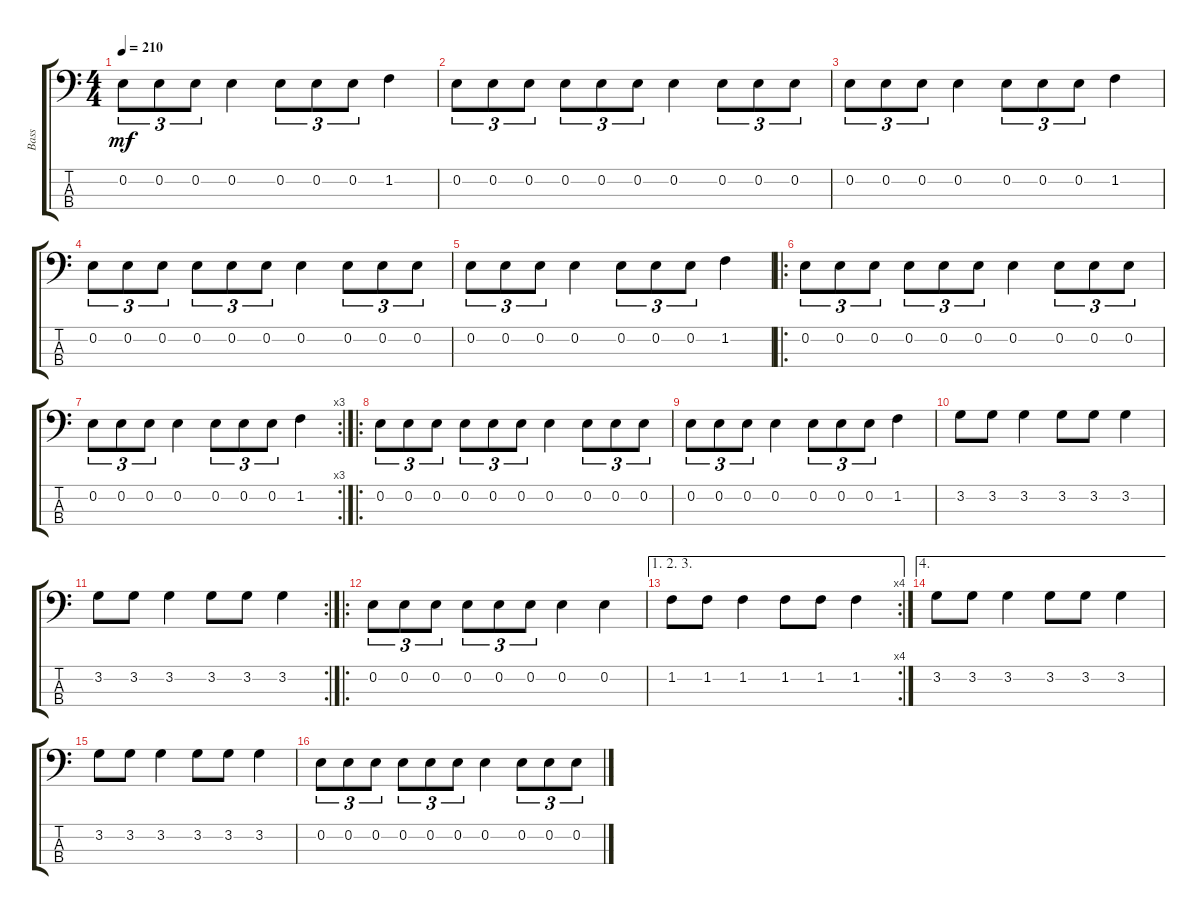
\track ("Bass" "Bass") {instrument shamisen}
\staff {score tabs}
\tuning (A3 E3 C3 G3) {hide}
\ts (4 4)
\tempo 210
\clef f4
\ks c
0.2.8{tu (3 2) dy mf} 0.2.8{tu (3 2)} 0.2.8{tu (3 2)} 0.2.4 0.2.8{tu (3 2)} 0.2.8{tu (3 2)} 0.2.8{tu (3 2)} 1.2.4 |
0.2.8{tu (3 2)} 0.2.8{tu (3 2)} 0.2.8{tu (3 2)} 0.2.8{tu (3 2)} 0.2.8{tu (3 2)} 0.2.8{tu (3 2)} 0.2.4 0.2.8{tu (3 2)} 0.2.8{tu (3 2)} 0.2.8{tu (3 2)} |
0.2.8{tu (3 2)} 0.2.8{tu (3 2)} 0.2.8{tu (3 2)} 0.2.4 0.2.8{tu (3 2)} 0.2.8{tu (3 2)} 0.2.8{tu (3 2)} 1.2.4 |
0.2.8{tu (3 2)} 0.2.8{tu (3 2)} 0.2.8{tu (3 2)} 0.2.8{tu (3 2)} 0.2.8{tu (3 2)} 0.2.8{tu (3 2)} 0.2.4 0.2.8{tu (3 2)} 0.2.8{tu (3 2)} 0.2.8{tu (3 2)} |
0.2.8{tu (3 2)} 0.2.8{tu (3 2)} 0.2.8{tu (3 2)} 0.2.4 0.2.8{tu (3 2)} 0.2.8{tu (3 2)} 0.2.8{tu (3 2)} 1.2.4 |
\ro
0.2.8{tu (3 2)} 0.2.8{tu (3 2)} 0.2.8{tu (3 2)} 0.2.8{tu (3 2)} 0.2.8{tu (3 2)} 0.2.8{tu (3 2)} 0.2.4 0.2.8{tu (3 2)} 0.2.8{tu (3 2)} 0.2.8{tu (3 2)} |
\rc 3
0.2.8{tu (3 2)} 0.2.8{tu (3 2)} 0.2.8{tu (3 2)} 0.2.4 0.2.8{tu (3 2)} 0.2.8{tu (3 2)} 0.2.8{tu (3 2)} 1.2.4 |
\ro
0.2.8{tu (3 2)} 0.2.8{tu (3 2)} 0.2.8{tu (3 2)} 0.2.8{tu (3 2)} 0.2.8{tu (3 2)} 0.2.8{tu (3 2)} 0.2.4 0.2.8{tu (3 2)} 0.2.8{tu (3 2)} 0.2.8{tu (3 2)} |
0.2.8{tu (3 2)} 0.2.8{tu (3 2)} 0.2.8{tu (3 2)} 0.2.4 0.2.8{tu (3 2)} 0.2.8{tu (3 2)} 0.2.8{tu (3 2)} 1.2.4 |
3.2.8 3.2.8 3.2.4 3.2.8 3.2.8 3.2.4 |
\rc 2
3.2.8 3.2.8 3.2.4 3.2.8 3.2.8 3.2.4 |
\ro
0.2.8{tu (3 2)} 0.2.8{tu (3 2)} 0.2.8{tu (3 2)} 0.2.8{tu (3 2)} 0.2.8{tu (3 2)} 0.2.8{tu (3 2)} 0.2.4 0.2.4 |
\ae (1 2 3)
\rc 4
1.2.8 1.2.8 1.2.4 1.2.8 1.2.8 1.2.4 |
\ae 4
3.2.8 3.2.8 3.2.4 3.2.8 3.2.8 3.2.4 |
3.2.8 3.2.8 3.2.4 3.2.8 3.2.8 3.2.4 |
0.2.8{tu (3 2)} 0.2.8{tu (3 2)} 0.2.8{tu (3 2)} 0.2.8{tu (3 2)} 0.2.8{tu (3 2)} 0.2.8{tu (3 2)} 0.2.4 0.2.8{tu (3 2)} 0.2.8{tu (3 2)} 0.2.8{tu (3 2)}
